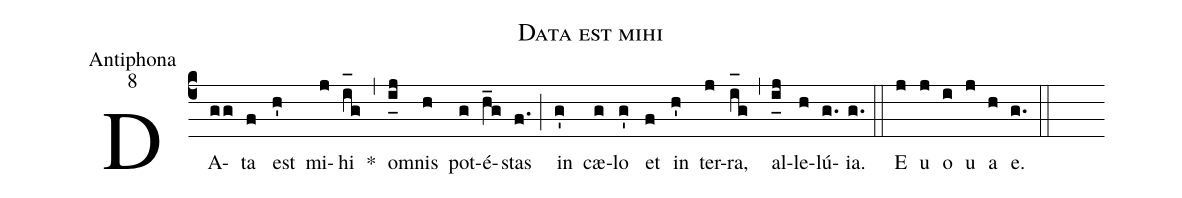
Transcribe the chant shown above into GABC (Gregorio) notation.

name:Data est mihi;
office-part:Antiphona;
mode:8;
%%
(c4) DA(gg)ta(f) est(h') mi(j)hi(i_[oh:h]g) *(,) o(i_[uh:l]j)mnis(h) pot(g)é(h_g)stas(f.) (;) in(g') cæ(g)lo(g') et(f) in(h') ter(j)ra,(i_[oh:h]g) (,) al(i_[uh:l]j)le(h)lú(g.){ia}.(g.) (::) <eu>E(j) u(j) o(i) u(j) a(h) e.</eu>(g.) (::)
